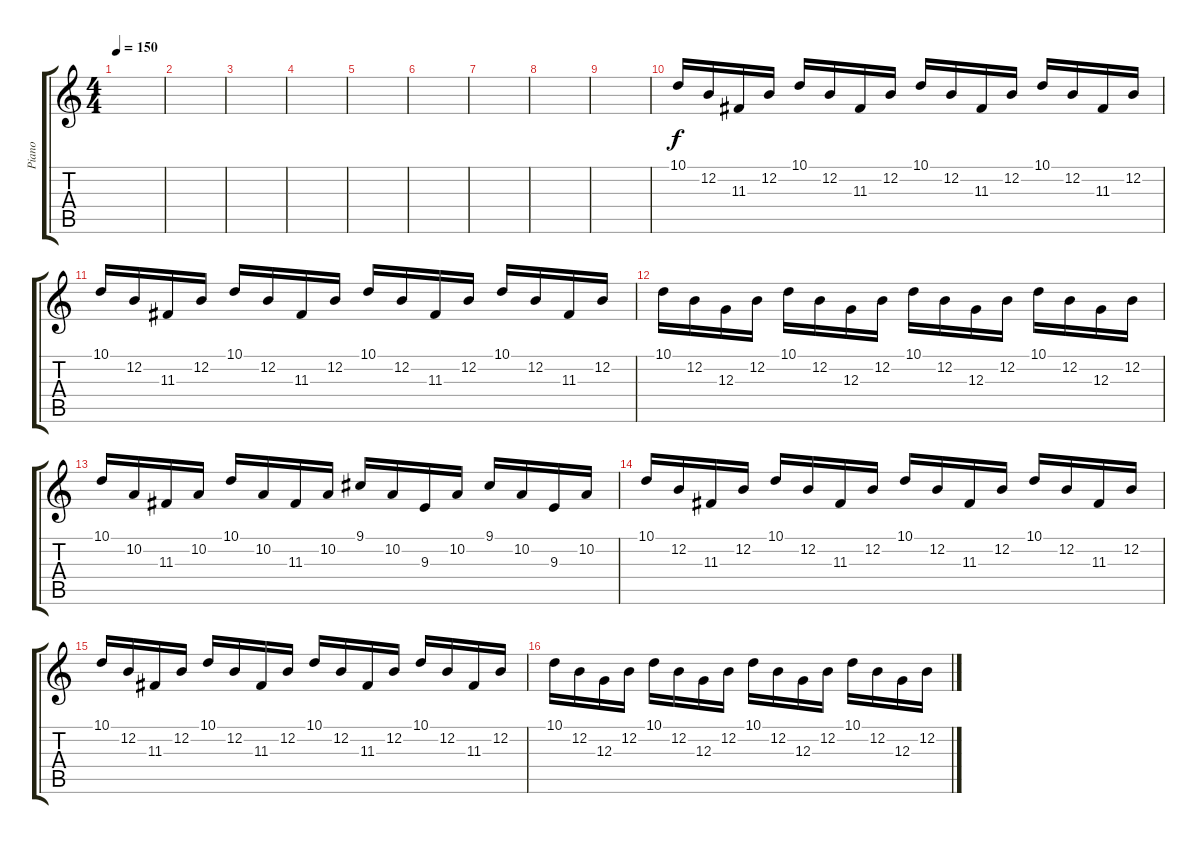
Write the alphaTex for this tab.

\track ("Piano" "Piano") {instrument brightacousticpiano}
\staff {score tabs}
\tuning (E4 B3 G3 D3 A2 E2) {hide}
\ts (4 4)
\tempo 150
\clef g2
\ks c
|
|
|
|
|
|
|
|
|
10.1.16{volume 10 instrument harpsichord} 12.2.16 11.3.16 12.2.16 10.1.16 12.2.16 11.3.16 12.2.16 10.1.16 12.2.16 11.3.16 12.2.16 10.1.16 12.2.16 11.3.16 12.2.16 |
10.1.16 12.2.16 11.3.16 12.2.16 10.1.16 12.2.16 11.3.16 12.2.16 10.1.16 12.2.16 11.3.16 12.2.16 10.1.16 12.2.16 11.3.16 12.2.16 |
10.1.16 12.2.16 12.3.16 12.2.16 10.1.16 12.2.16 12.3.16 12.2.16 10.1.16 12.2.16 12.3.16 12.2.16 10.1.16 12.2.16 12.3.16 12.2.16 |
10.1.16 10.2.16 11.3.16 10.2.16 10.1.16 10.2.16 11.3.16 10.2.16 9.1.16 10.2.16 9.3.16 10.2.16 9.1.16 10.2.16 9.3.16 10.2.16 |
10.1.16 12.2.16 11.3.16 12.2.16 10.1.16 12.2.16 11.3.16 12.2.16 10.1.16 12.2.16 11.3.16 12.2.16 10.1.16 12.2.16 11.3.16 12.2.16 |
10.1.16 12.2.16 11.3.16 12.2.16 10.1.16 12.2.16 11.3.16 12.2.16 10.1.16 12.2.16 11.3.16 12.2.16 10.1.16 12.2.16 11.3.16 12.2.16 |
10.1.16 12.2.16 12.3.16 12.2.16 10.1.16 12.2.16 12.3.16 12.2.16 10.1.16 12.2.16 12.3.16 12.2.16 10.1.16 12.2.16 12.3.16 12.2.16
